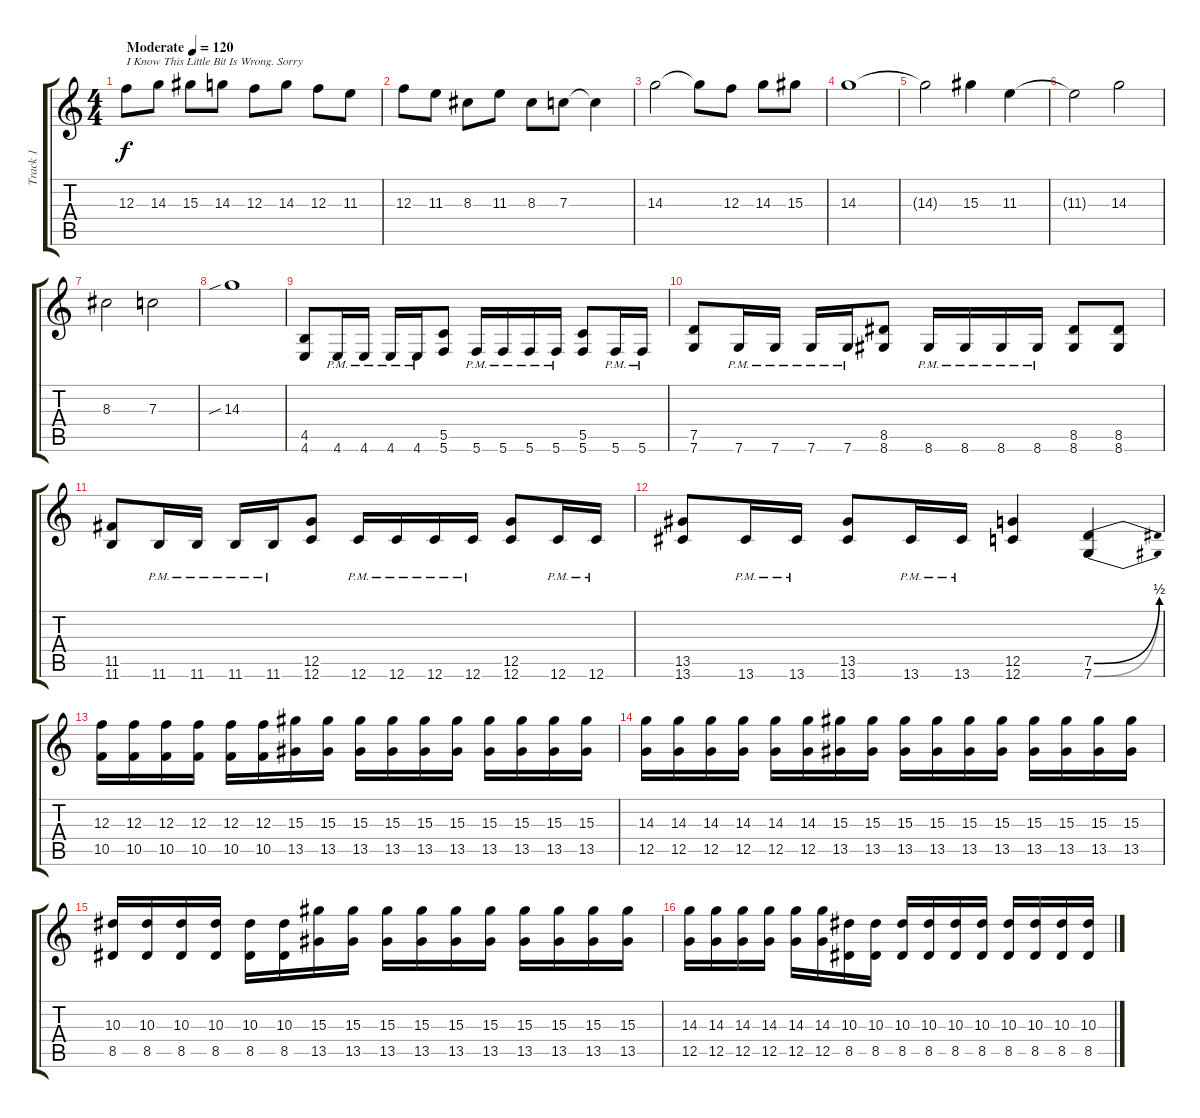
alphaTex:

\track ("Track 1" "Track 1") {instrument distortionguitar}
\staff {score tabs}
\tuning (D4 A3 F3 C3 G2 C2) {hide}
\ts (4 4)
\tempo (120 "Moderate")
\clef g2
\ks c
12.3.8{txt "I Know This Little Bit Is Wrong. Sorry" dy f volume 0 instrument distortionguitar} 14.3.8{volume 13} 15.3.8 14.3.8 12.3.8 14.3.8 12.3.8 11.3.8 |
12.3.8 11.3.8 8.3.8 11.3.8 8.3.8 7.3.8 7.3{t}.4 |
14.3.2 14.3{t}.8 12.3.8 14.3.8 15.3.8 |
14.3.1 |
14.3{t}.2 15.3.4 11.3.4 |
11.3{t}.2 14.3.2 |
8.3.2 7.3.2 |
14.3{sib}.1 |
(4.5 4.6).8 4.6{pm}.16 4.6{pm}.16 4.6{pm}.16 4.6{pm}.16 (5.5 5.6).8 5.6{pm}.16 5.6{pm}.16 5.6{pm}.16 5.6{pm}.16 (5.5 5.6).8 5.6{pm}.16 5.6{pm}.16 |
(7.5 7.6).8 7.6{pm}.16 7.6{pm}.16 7.6{pm}.16 7.6{pm}.16 (8.5 8.6).8 8.6{pm}.16 8.6{pm}.16 8.6{pm}.16 8.6{pm}.16 (8.5 8.6).8 (8.5 8.6).8 |
(11.5 11.6).8 11.6{pm}.16 11.6{pm}.16 11.6{pm}.16 11.6{pm}.16 (12.5 12.6).8 12.6{pm}.16 12.6{pm}.16 12.6{pm}.16 12.6{pm}.16 (12.5 12.6).8 12.6{pm}.16 12.6{pm}.16 |
(13.5 13.6).8 13.6{pm}.16 13.6{pm}.16 (13.5 13.6).8 13.6{pm}.16 13.6{pm}.16 (12.5 12.6).4 (7.5{be (bend 0 0 60 2)} 7.6{be (bend 0 0 60 2)}).4 |
(12.3 10.5).16 (12.3 10.5).16 (12.3 10.5).16 (12.3 10.5).16 (12.3 10.5).16 (12.3 10.5).16 (15.3 13.5).16 (15.3 13.5).16 (15.3 13.5).16 (15.3 13.5).16 (15.3 13.5).16 (15.3 13.5).16 (15.3 13.5).16 (15.3 13.5).16 (15.3 13.5).16 (15.3 13.5).16 |
(14.3 12.5).16 (14.3 12.5).16 (14.3 12.5).16 (14.3 12.5).16 (14.3 12.5).16 (14.3 12.5).16 (15.3 13.5).16 (15.3 13.5).16 (15.3 13.5).16 (15.3 13.5).16 (15.3 13.5).16 (15.3 13.5).16 (15.3 13.5).16 (15.3 13.5).16 (15.3 13.5).16 (15.3 13.5).16 |
(10.3 8.5).16 (10.3 8.5).16 (10.3 8.5).16 (10.3 8.5).16 (10.3 8.5).16 (10.3 8.5).16 (15.3 13.5).16 (15.3 13.5).16 (15.3 13.5).16 (15.3 13.5).16 (15.3 13.5).16 (15.3 13.5).16 (15.3 13.5).16 (15.3 13.5).16 (15.3 13.5).16 (15.3 13.5).16 |
(14.3 12.5).16 (14.3 12.5).16 (14.3 12.5).16 (14.3 12.5).16 (14.3 12.5).16 (14.3 12.5).16 (10.3 8.5).16 (10.3 8.5).16 (10.3 8.5).16 (10.3 8.5).16 (10.3 8.5).16 (10.3 8.5).16 (10.3 8.5).16 (10.3 8.5).16 (10.3 8.5).16 (10.3 8.5).16
